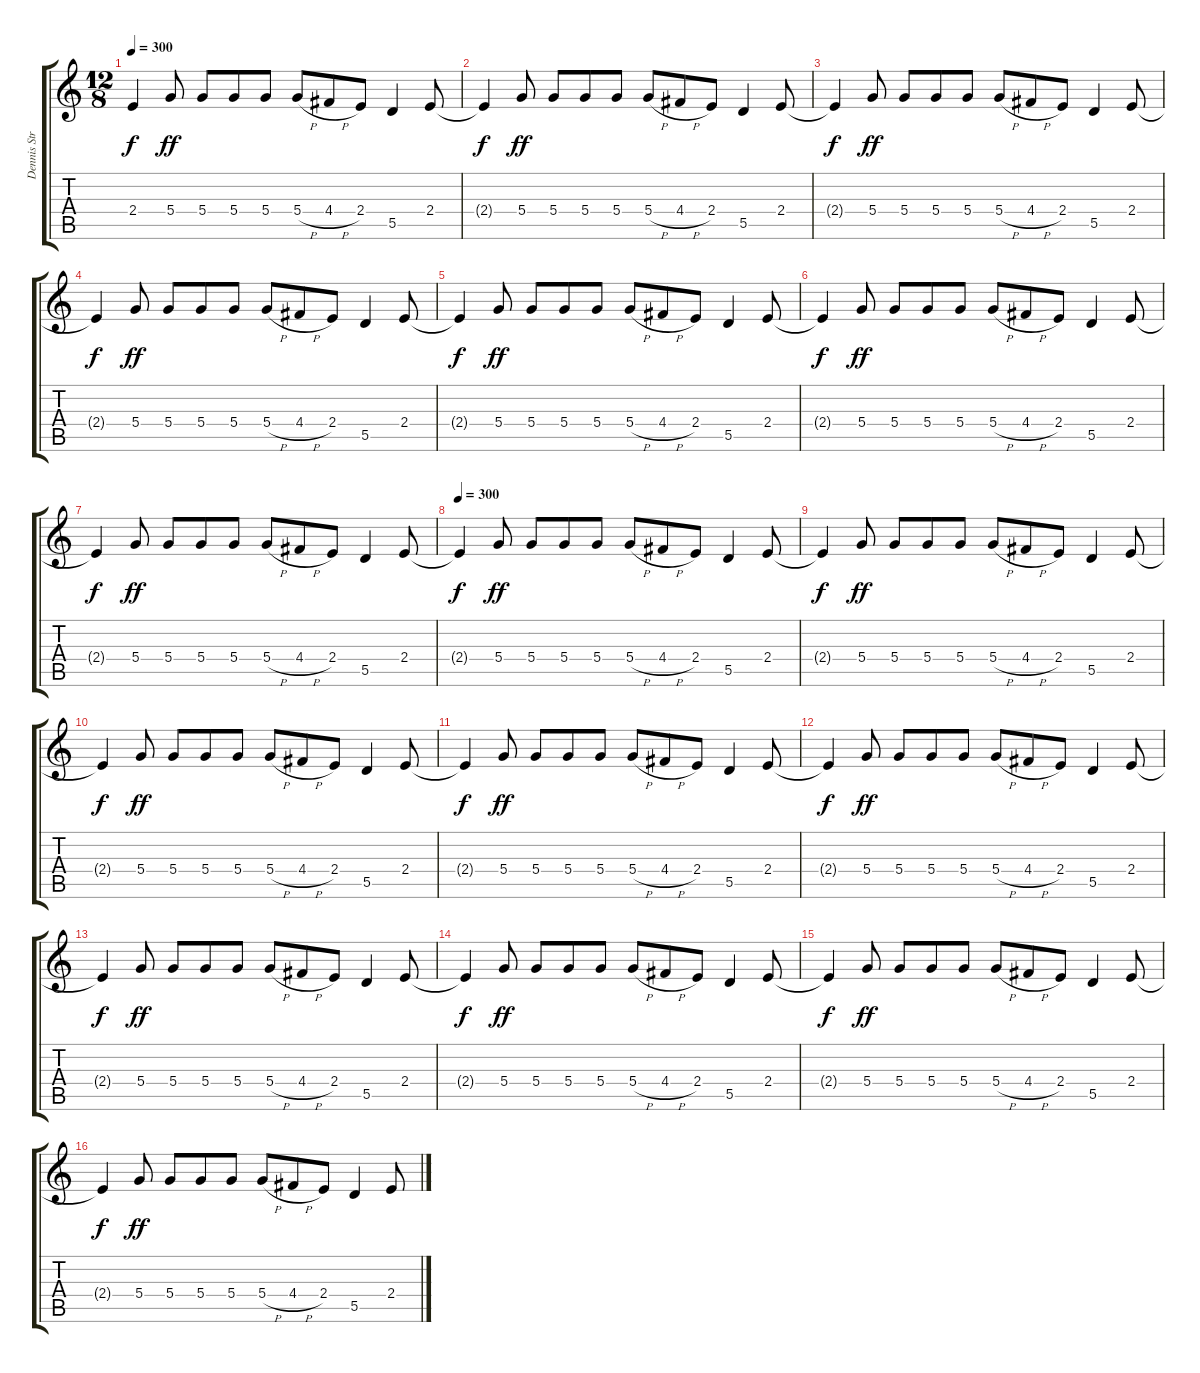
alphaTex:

\track ("Dennis Stratton" "Dennis Str") {instrument overdrivenguitar}
\staff {score tabs}
\tuning (E4 B3 G3 D3 A2 E2) {hide}
\ts (12 8)
\tempo 300
\clef g2
\ks c
2.4{t}.4{dy f} 5.4.8{dy ff} 5.4.8 5.4.8 5.4.8 5.4{h}.8 4.4{h}.8 2.4.8 5.5.4 2.4.8 |
2.4{t}.4{dy f} 5.4.8{dy ff} 5.4.8 5.4.8 5.4.8 5.4{h}.8 4.4{h}.8 2.4.8 5.5.4 2.4.8 |
2.4{t}.4{dy f} 5.4.8{dy ff} 5.4.8 5.4.8 5.4.8 5.4{h}.8 4.4{h}.8 2.4.8 5.5.4 2.4.8 |
2.4{t}.4{dy f} 5.4.8{dy ff} 5.4.8 5.4.8 5.4.8 5.4{h}.8 4.4{h}.8 2.4.8 5.5.4 2.4.8 |
2.4{t}.4{dy f} 5.4.8{dy ff} 5.4.8 5.4.8 5.4.8 5.4{h}.8 4.4{h}.8 2.4.8 5.5.4 2.4.8 |
2.4{t}.4{dy f} 5.4.8{dy ff} 5.4.8 5.4.8 5.4.8 5.4{h}.8 4.4{h}.8 2.4.8 5.5.4 2.4.8 |
2.4{t}.4{dy f} 5.4.8{dy ff} 5.4.8 5.4.8 5.4.8 5.4{h}.8 4.4{h}.8 2.4.8 5.5.4 2.4.8 |
\tempo 300
2.4{t}.4{dy f} 5.4.8{dy ff} 5.4.8 5.4.8 5.4.8 5.4{h}.8 4.4{h}.8 2.4.8 5.5.4 2.4.8 |
2.4{t}.4{dy f} 5.4.8{dy ff} 5.4.8 5.4.8 5.4.8 5.4{h}.8 4.4{h}.8 2.4.8 5.5.4 2.4.8 |
2.4{t}.4{dy f} 5.4.8{dy ff} 5.4.8 5.4.8 5.4.8 5.4{h}.8 4.4{h}.8 2.4.8 5.5.4 2.4.8 |
2.4{t}.4{dy f} 5.4.8{dy ff} 5.4.8 5.4.8 5.4.8 5.4{h}.8 4.4{h}.8 2.4.8 5.5.4 2.4.8 |
2.4{t}.4{dy f} 5.4.8{dy ff} 5.4.8 5.4.8 5.4.8 5.4{h}.8 4.4{h}.8 2.4.8 5.5.4 2.4.8 |
2.4{t}.4{dy f} 5.4.8{dy ff} 5.4.8 5.4.8 5.4.8 5.4{h}.8 4.4{h}.8 2.4.8 5.5.4 2.4.8 |
2.4{t}.4{dy f} 5.4.8{dy ff} 5.4.8 5.4.8 5.4.8 5.4{h}.8 4.4{h}.8 2.4.8 5.5.4 2.4.8 |
2.4{t}.4{dy f} 5.4.8{dy ff} 5.4.8 5.4.8 5.4.8 5.4{h}.8 4.4{h}.8 2.4.8 5.5.4 2.4.8 |
2.4{t}.4{dy f} 5.4.8{dy ff} 5.4.8 5.4.8 5.4.8 5.4{h}.8 4.4{h}.8 2.4.8 5.5.4 2.4.8
